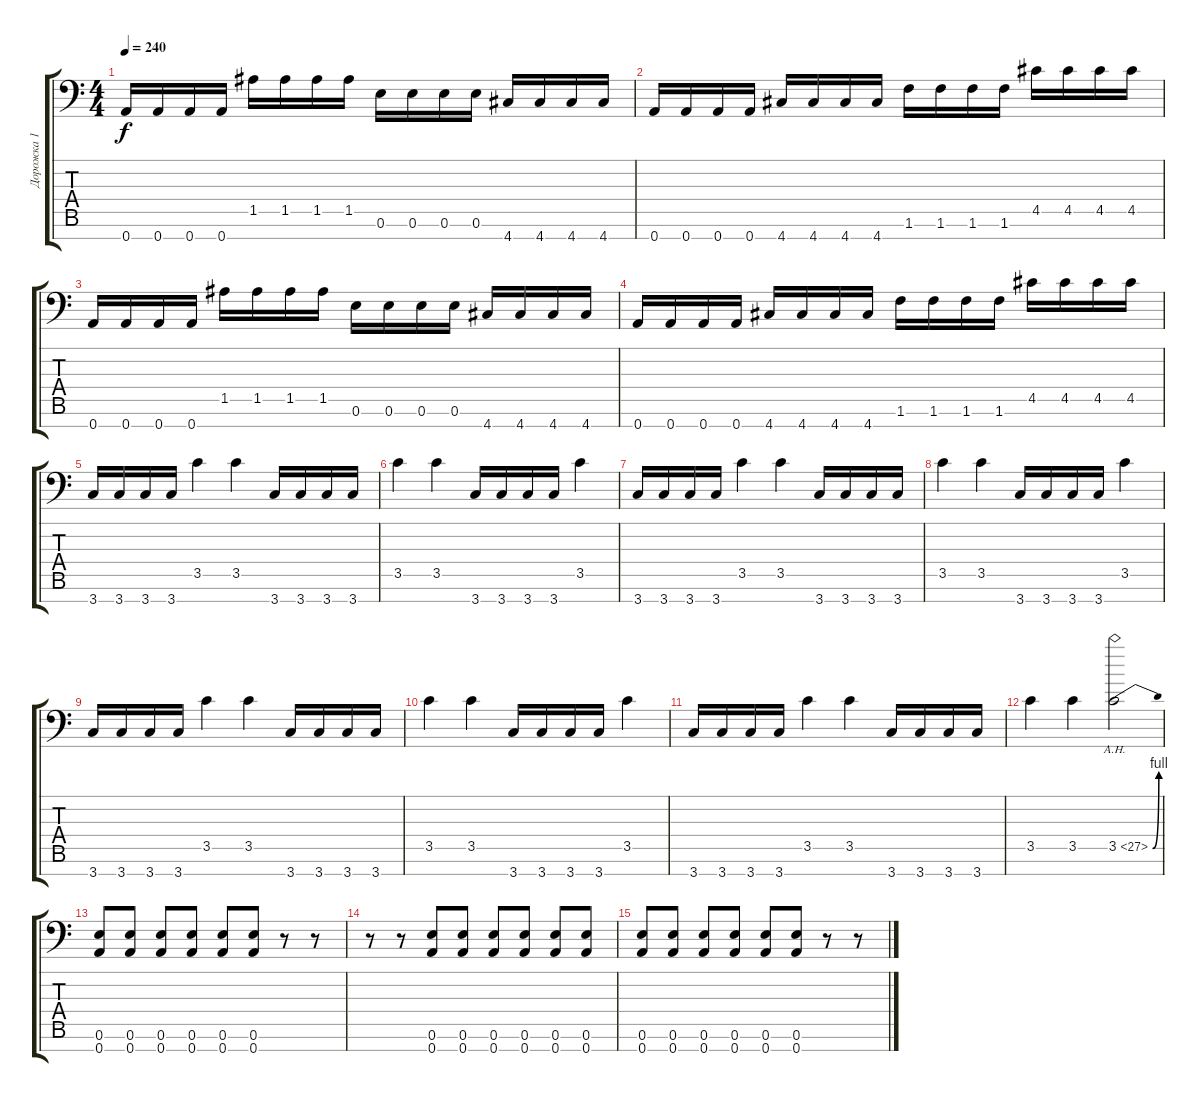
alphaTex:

\track ("Дорожка 1" "Дорожка 1") {instrument distortionguitar}
\staff {score tabs}
\tuning (E4 B3 G3 D3 A2 E2 A1) {hide}
\ts (4 4)
\tempo 240
\clef f4
\ks c
0.7.16{dy f} 0.7.16 0.7.16 0.7.16 1.5.16 1.5.16 1.5.16 1.5.16 0.6.16 0.6.16 0.6.16 0.6.16 4.7.16 4.7.16 4.7.16 4.7.16 |
0.7.16 0.7.16 0.7.16 0.7.16 4.7.16 4.7.16 4.7.16 4.7.16 1.6.16 1.6.16 1.6.16 1.6.16 4.5.16 4.5.16 4.5.16 4.5.16 |
0.7.16 0.7.16 0.7.16 0.7.16 1.5.16 1.5.16 1.5.16 1.5.16 0.6.16 0.6.16 0.6.16 0.6.16 4.7.16 4.7.16 4.7.16 4.7.16 |
0.7.16 0.7.16 0.7.16 0.7.16 4.7.16 4.7.16 4.7.16 4.7.16 1.6.16 1.6.16 1.6.16 1.6.16 4.5.16 4.5.16 4.5.16 4.5.16 |
3.7.16 3.7.16 3.7.16 3.7.16 3.5.4 3.5.4 3.7.16 3.7.16 3.7.16 3.7.16 |
3.5.4 3.5.4 3.7.16 3.7.16 3.7.16 3.7.16 3.5.4 |
3.7.16 3.7.16 3.7.16 3.7.16 3.5.4 3.5.4 3.7.16 3.7.16 3.7.16 3.7.16 |
3.5.4 3.5.4 3.7.16 3.7.16 3.7.16 3.7.16 3.5.4 |
3.7.16 3.7.16 3.7.16 3.7.16 3.5.4 3.5.4 3.7.16 3.7.16 3.7.16 3.7.16 |
3.5.4 3.5.4 3.7.16 3.7.16 3.7.16 3.7.16 3.5.4 |
3.7.16 3.7.16 3.7.16 3.7.16 3.5.4 3.5.4 3.7.16 3.7.16 3.7.16 3.7.16 |
3.5.4 3.5.4 3.5{be (bend 0 0 60 4) ah 24}.2 |
(0.6 0.7).8 (0.6 0.7).8 (0.6 0.7).8 (0.6 0.7).8 (0.6 0.7).8 (0.6 0.7).8 r.8 r.8 |
r.8 r.8 (0.6 0.7).8 (0.6 0.7).8 (0.6 0.7).8 (0.6 0.7).8 (0.6 0.7).8 (0.6 0.7).8 |
(0.6 0.7).8 (0.6 0.7).8 (0.6 0.7).8 (0.6 0.7).8 (0.6 0.7).8 (0.6 0.7).8 r.8 r.8
